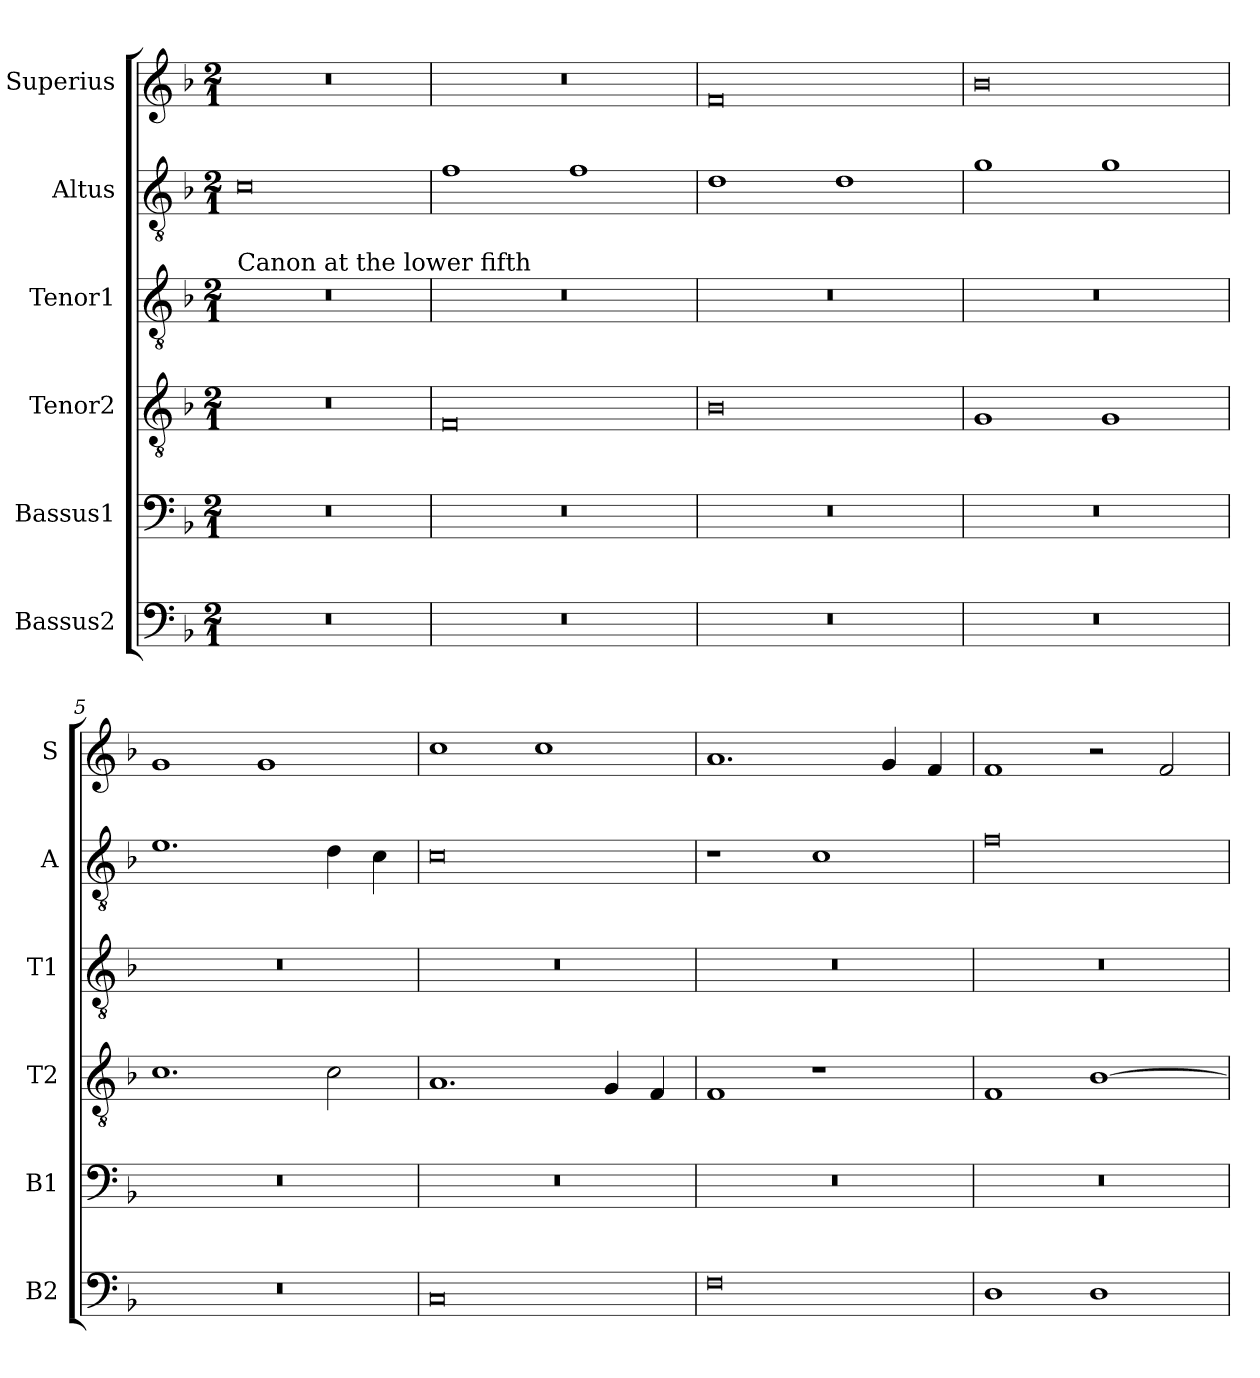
**kern	**kern	**kern	**kern	**kern	**kern
*part6	*part5	*part4	*part3	*part2	*part1
*staff6	*staff5	*staff4	*staff3	*staff2	*staff1
*I"Bassus2	*I"Bassus1	*I"Tenor2	*I"Tenor1	*I"Altus	*I"Superius
*I'B2	*I'B1	*I'T2	*I'T1	*I'A	*I'S
*clefF4	*clefF4	*clefGv2	*clefGv2	*clefGv2	*clefG2
*k[b-]	*k[b-]	*k[b-]	*k[b-]	*k[b-]	*k[b-]
*M2/1	*M2/1	*M2/1	*M2/1	*M2/1	*M2/1
=1	=1	=1	=1	=1	=1
!	!	!	!LO:TX:a:t=Canon at the lower fifth	!	!
0r	0r	0r	0r	0c	0r
=2	=2	=2	=2	=2	=2
0r	0r	0F	0r	1f	0r
.	.	.	.	1f	.
=3	=3	=3	=3	=3	=3
0r	0r	0B-	0r	1d	0f
.	.	.	.	1d	.
=4	=4	=4	=4	=4	=4
0r	0r	1G	0r	1g	0b-
.	.	1G	.	1g	.
=5	=5	=5	=5	=5	=5
0r	0r	1.c	0r	1.e	1g
.	.	.	.	.	1g
.	.	2c\	.	4d\	.
.	.	.	.	4c\	.
=6	=6	=6	=6	=6	=6
0C	0r	1.A	0r	0c	1cc
.	.	.	.	.	1cc
.	.	4G/	.	.	.
.	.	4F/	.	.	.
=7	=7	=7	=7	=7	=7
0F	0r	1F	0r	1r	1.a
.	.	1r	.	1c	.
.	.	.	.	.	4g/
.	.	.	.	.	4f/
=8	=8	=8	=8	=8	=8
1D	0r	1F	0r	0f	1f
1D	.	[1B-	.	.	2r
.	.	.	.	.	2f/
=	=	=	=	=	=
*-	*-	*-	*-	*-	*-
